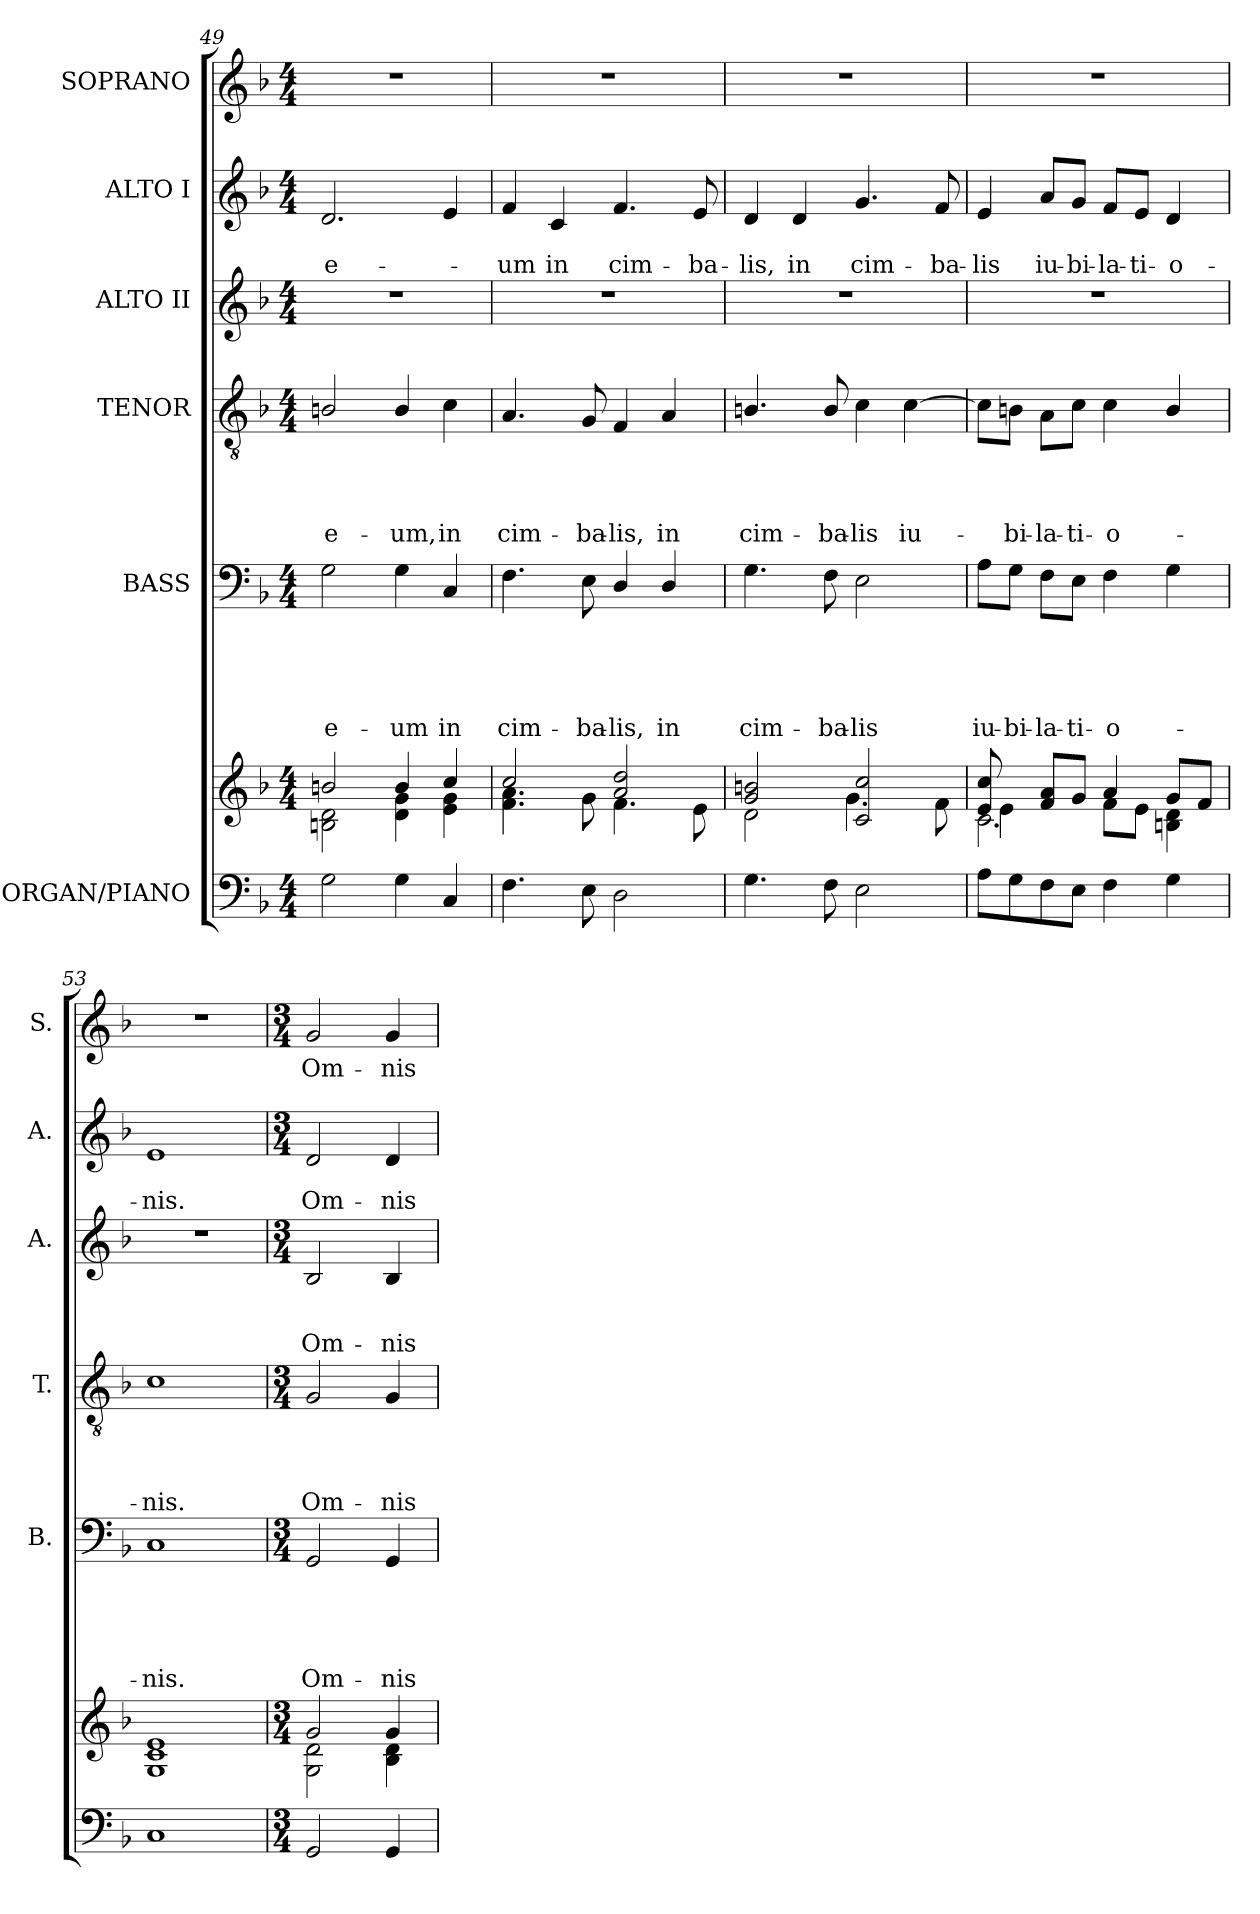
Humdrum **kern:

**kern	**kern	**kern	**text	**text	**text	**text	**text	**kern	**text	**text	**text	**text	**kern	**text	**text	**text	**kern	**text	**text	**kern	**text
*part6	*part6	*part5	*part5	*part5	*part5	*part5	*part5	*part4	*part4	*part4	*part4	*part4	*part3	*part3	*part3	*part3	*part2	*part2	*part2	*part1	*part1
*staff7	*staff6	*staff5	*staff5	*staff5	*staff5	*staff5	*staff5	*staff4	*staff4	*staff4	*staff4	*staff4	*staff3	*staff3	*staff3	*staff3	*staff2	*staff2	*staff2	*staff1	*staff1
*I"ORGAN/PIANO	*	*I"BASS	*	*	*	*	*	*I"TENOR	*	*	*	*	*I"ALTO II	*	*	*	*I"ALTO I	*	*	*I"SOPRANO	*
*	*	*I'B.	*	*	*	*	*	*I'T.	*	*	*	*	*I'A.	*	*	*	*I'A.	*	*	*I'S.	*
!!LO:PB:g=z
*clefF4	*clefG2	*clefF4	*	*	*	*	*	*clefGv2	*	*	*	*	*clefG2	*	*	*	*clefG2	*	*	*clefG2	*
*k[b-]	*k[b-]	*k[b-]	*	*	*	*	*	*k[b-]	*	*	*	*	*k[b-]	*	*	*	*k[b-]	*	*	*k[b-]	*
*F:	*F:	*F:	*	*	*	*	*	*F:	*	*	*	*	*F:	*	*	*	*F:	*	*	*F:	*
*M4/4	*M4/4	*M4/4	*	*	*	*	*	*M4/4	*	*	*	*	*M4/4	*	*	*	*M4/4	*	*	*M4/4	*
=49	=49	=49	=49	=49	=49	=49	=49	=49	=49	=49	=49	=49	=49	=49	=49	=49	=49	=49	=49	=49	=49
*	*^	*	*	*	*	*	*	*	*	*	*	*	*	*	*	*	*	*	*	*	*
!	!	!	!	!	!	!	!	!LO:LY:b	!	!	!	!	!LO:LY:b	!	!	!	!	!	!	!LO:LY:b	!	!
2G\	2bn/	2Bn\ 2d\	2G\	.	.	.	.	e-	2Bn/	.	.	.	e-	1r	.	.	.	2.d/	.	e-	1r	.
!	!	!	!	!	!	!	!	!LO:LY:b	!	!	!	!	!LO:LY:b	!	!	!	!	!	!	!	!	!
4G\	4b/	4d\ 4g\	4G\	.	.	.	.	-um	4B/	.	.	.	-um,	.	.	.	.	.	.	.	.	.
!	!	!	!	!	!	!	!	!LO:LY:b	!	!	!	!	!LO:LY:b	!	!	!	!	!	!	!	!	!
4C/	4cc/	4e\ 4g\	4C/	.	.	.	.	in	4c\	.	.	.	in	.	.	.	.	4e/	.	.	.	.
=50	=50	=50	=50	=50	=50	=50	=50	=50	=50	=50	=50	=50	=50	=50	=50	=50	=50	=50	=50	=50	=50	=50
!	!	!	!	!	!	!	!	!LO:LY:b	!	!	!	!	!LO:LY:b	!	!	!	!	!	!	!LO:LY:b	!	!
4.F\	2cc/	4.f\ 4.a\	4.F\	.	.	.	.	cim-	4.A/	.	.	.	cim-	1r	.	.	.	4f/	.	-um	1r	.
!	!	!	!	!	!	!	!	!	!	!	!	!	!	!	!	!	!	!	!	!LO:LY:b	!	!
.	.	.	.	.	.	.	.	.	.	.	.	.	.	.	.	.	.	4c/	.	in	.	.
!	!	!	!	!	!	!	!	!LO:LY:b	!	!	!	!	!LO:LY:b	!	!	!	!	!	!	!	!	!
8E\	.	8g\	8E\	.	.	.	.	-ba-	8G/	.	.	.	-ba-	.	.	.	.	.	.	.	.	.
!	!	!	!	!	!	!	!	!LO:LY:b	!	!	!	!	!LO:LY:b	!	!	!	!	!	!	!LO:LY:b	!	!
2D\	2a/ 2dd/	4.f\	4D/	.	.	.	.	-lis,	4F/	.	.	.	-lis,	.	.	.	.	4.f/	.	cim-	.	.
!	!	!	!	!	!	!	!	!LO:LY:b	!	!	!	!	!LO:LY:b	!	!	!	!	!	!	!	!	!
.	.	.	4D/	.	.	.	.	in	4A/	.	.	.	in	.	.	.	.	.	.	.	.	.
!	!	!	!	!	!	!	!	!	!	!	!	!	!	!	!	!	!	!	!	!LO:LY:b	!	!
.	.	8e\	.	.	.	.	.	.	.	.	.	.	.	.	.	.	.	8e/	.	-ba-	.	.
=51	=51	=51	=51	=51	=51	=51	=51	=51	=51	=51	=51	=51	=51	=51	=51	=51	=51	=51	=51	=51	=51	=51
!	!	!	!	!	!	!	!	!LO:LY:b	!	!	!	!	!LO:LY:b	!	!	!	!	!	!	!LO:LY:b	!	!
4.G\	2g/ 2bn/	2d\	4.G\	.	.	.	.	cim-	4.Bn/	.	.	.	cim-	1r	.	.	.	4d/	.	-lis,	1r	.
!	!	!	!	!	!	!	!	!	!	!	!	!	!	!	!	!	!	!	!	!LO:LY:b	!	!
.	.	.	.	.	.	.	.	.	.	.	.	.	.	.	.	.	.	4d/	.	in	.	.
!	!	!	!	!	!	!	!	!LO:LY:b	!	!	!	!	!LO:LY:b	!	!	!	!	!	!	!	!	!
8F\	.	.	8F\	.	.	.	.	-ba-	8B/	.	.	.	-ba-	.	.	.	.	.	.	.	.	.
!	!	!	!	!	!	!	!	!LO:LY:b	!	!	!	!	!LO:LY:b	!	!	!	!	!	!	!LO:LY:b	!	!
2E\	2c/ 2cc/	4.g\	2E\	.	.	.	.	-lis	4c\	.	.	.	-lis	.	.	.	.	4.g/	.	cim-	.	.
!	!	!	!	!	!	!	!	!	!	!	!	!	!LO:LY:b	!	!	!	!	!	!	!	!	!
.	.	.	.	.	.	.	.	.	[>4c\	.	.	.	iu-	.	.	.	.	.	.	.	.	.
!	!	!	!	!	!	!	!	!	!	!	!	!	!	!	!	!	!	!	!	!LO:LY:b	!	!
.	.	8f\	.	.	.	.	.	.	.	.	.	.	.	.	.	.	.	8f/	.	-ba-	.	.
=52	=52	=52	=52	=52	=52	=52	=52	=52	=52	=52	=52	=52	=52	=52	=52	=52	=52	=52	=52	=52	=52	=52
*	*^	*^	*	*	*	*	*	*	*	*	*	*	*	*	*	*	*	*	*	*	*	*
!	!	!	!	!	!	!	!	!	!	!LO:LY:b	!	!	!	!	!	!	!	!	!	!	!	!LO:LY:b	!	!
8A\L	2.c\	4e\	8e/ 8cc/	2ryy	8A\L	.	.	.	.	iu-	8c\L]	.	.	.	.	1r	.	.	.	4e/	.	-lis	1r	.
!	!	!	!	!	!	!	!	!	!	!LO:LY:b	!	!	!	!	!LO:LY:b	!	!	!	!	!	!	!	!	!
8G\	.	.	8ryy	.	8G\J	.	.	.	.	-bi-	8Bn\J	.	.	.	-bi-	.	.	.	.	.	.	.	.	.
!	!	!	!	!	!	!	!	!	!	!LO:LY:b	!	!	!	!	!LO:LY:b	!	!	!	!	!	!	!LO:LY:b	!	!
8F\	.	2.ryy	8f/ 8a/L	.	8F\L	.	.	.	.	-la-	8A\L	.	.	.	-la-	.	.	.	.	8a/L	.	iu-	.	.
!	!	!	!	!	!	!	!	!	!	!LO:LY:b	!	!	!	!	!LO:LY:b	!	!	!	!	!	!	!LO:LY:b	!	!
8E\J	.	.	8g/J	.	8E\J	.	.	.	.	-ti-	8c\J	.	.	.	-ti-	.	.	.	.	8g/J	.	-bi-	.	.
!	!	!	!	!	!	!	!	!	!	!LO:LY:b	!	!	!	!	!LO:LY:b	!	!	!	!	!	!	!LO:LY:b	!	!
4F\	.	.	8f\L	4a/	4F\	.	.	.	.	-o-	4c\	.	.	.	-o-	.	.	.	.	8f/L	.	-la-	.	.
!	!	!	!	!	!	!	!	!	!	!	!	!	!	!	!	!	!	!	!	!	!	!LO:LY:b	!	!
.	.	.	8e\J	.	.	.	.	.	.	.	.	.	.	.	.	.	.	.	.	8e/J	.	-ti-	.	.
!	!	!	!	!	!	!	!	!	!	!	!	!	!	!	!	!	!	!	!	!	!	!LO:LY:b	!	!
4G\	4Bn\ 4d\	.	4ryy	8g/L	4G\	.	.	.	.	.	4B/	.	.	.	.	.	.	.	.	4d/	.	-o-	.	.
.	.	.	.	8f/J	.	.	.	.	.	.	.	.	.	.	.	.	.	.	.	.	.	.	.	.
=53	=53	=53	=53	=53	=53	=53	=53	=53	=53	=53	=53	=53	=53	=53	=53	=53	=53	=53	=53	=53	=53	=53	=53	=53
!	!	!	!	!	!	!	!	!	!	!LO:LY:b	!	!	!	!	!LO:LY:b	!	!	!	!	!	!	!LO:LY:b	!	!
*	*v	*v	*v	*v	*	*	*	*	*	*	*	*	*	*	*	*	*	*	*	*	*	*	*	*
1C	1G 1c 1e	1C	.	.	.	.	-nis.	1c	.	.	.	-nis.	1r	.	.	.	1e	.	-nis.	1r	.
=54	=54	=54	=54	=54	=54	=54	=54	=54	=54	=54	=54	=54	=54	=54	=54	=54	=54	=54	=54	=54	=54
*M3/4	*M3/4	*M3/4	*	*	*	*	*	*M3/4	*	*	*	*	*M3/4	*	*	*	*M3/4	*	*	*M3/4	*
*	*^	*	*	*	*	*	*	*	*	*	*	*	*	*	*	*	*	*	*	*	*
!	!	!	!	!	!	!	!	!LO:LY:b	!	!	!	!	!LO:LY:b	!	!	!	!LO:LY:b	!	!	!LO:LY:b	!	!LO:LY:b
2GG/	2g/	2G\ 2d\	2GG/	.	.	.	.	Om-	2G/	.	.	.	Om-	2B-/	.	.	Om-	2d/	.	Om-	2g/	Om-
!	!	!	!	!	!	!	!	!LO:LY:b	!	!	!	!	!LO:LY:b	!	!	!	!LO:LY:b	!	!	!LO:LY:b	!	!LO:LY:b
4GG/	4g/	4B-\ 4d\	4GG/	.	.	.	.	-nis	4G/	.	.	.	-nis	4B-/	.	.	-nis	4d/	.	-nis	4g/	-nis
*	*v	*v	*	*	*	*	*	*	*	*	*	*	*	*	*	*	*	*	*	*	*	*
=	=	=	=	=	=	=	=	=	=	=	=	=	=	=	=	=	=	=	=	=	=
*-	*-	*-	*-	*-	*-	*-	*-	*-	*-	*-	*-	*-	*-	*-	*-	*-	*-	*-	*-	*-	*-
